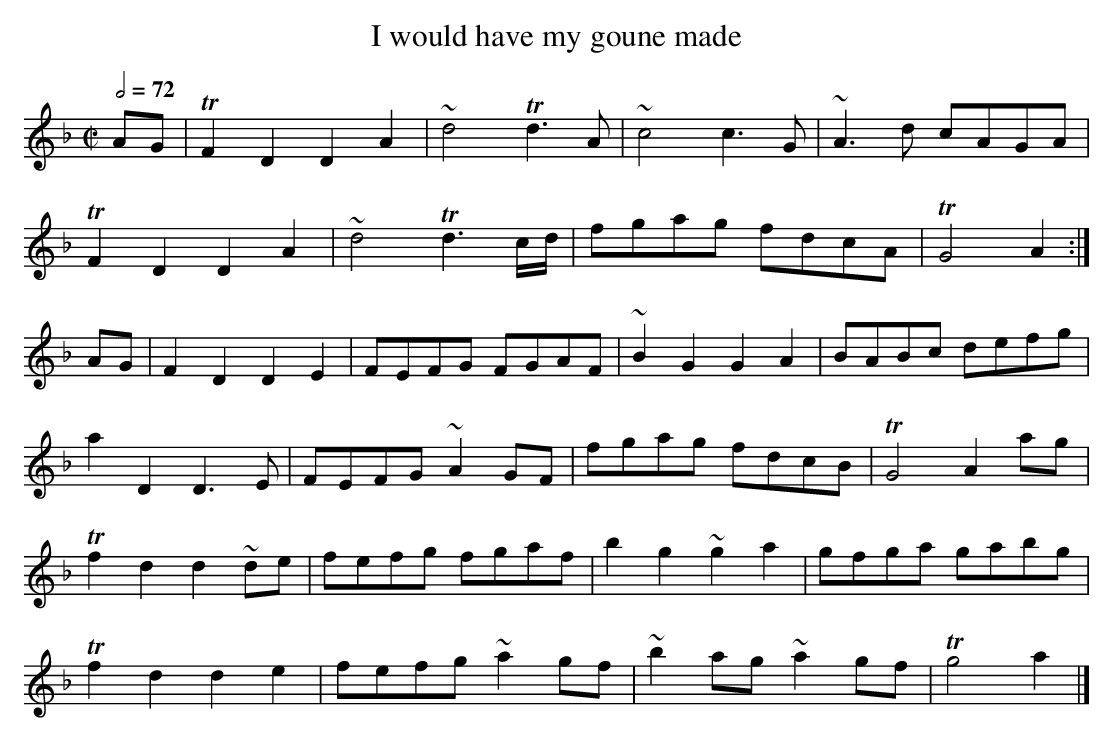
X:1
T:I would have my goune made
M:C|
L:1/8
Q:1/2=72
K:DMin
AG|TF2D2 D2 A2|~d4   Td3 A   |~c4    c3 G|~A3 d cAGA|
   TF2D2 D2 A2|~d4   Td3 c/d/| fgag  fdcA|TG4   A2 :|
AG|F2D2  D2 E2| FEFG  FGAF   |~B2G2  G2A2| BABc defg|
   a2D2  D3  E| FEFG ~A2GF   | fgag  fdcB|TG4   A2ag|
  Tf2d2  d2~de| fefg  fgaf   | b2g2 ~g2a2| gfga gabg|
  Tf2d2  d2 e2| fefg ~a2gf   |~b2ag ~a2gf|Tg4   a2 |]
